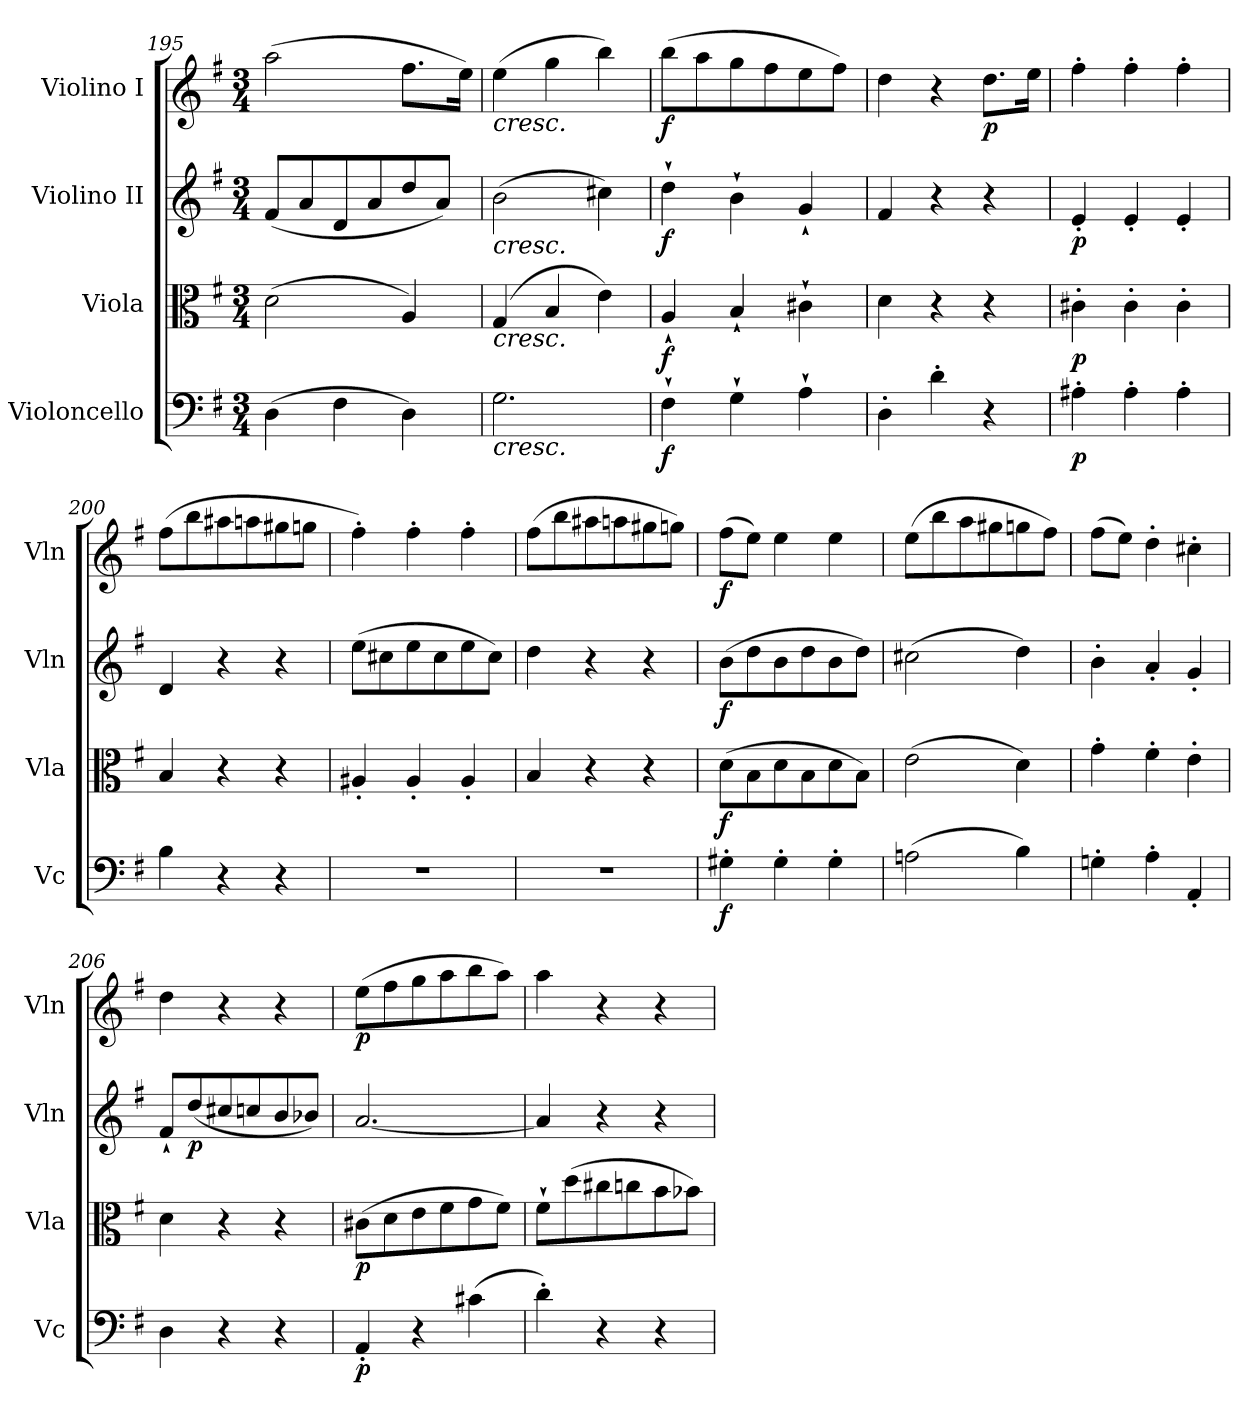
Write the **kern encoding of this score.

**kern	**dynam	**kern	**dynam	**kern	**dynam	**kern	**dynam
*part4	*part4	*part3	*part3	*part2	*part2	*part1	*part1
*staff4	*staff4	*staff3	*staff3	*staff2	*staff2	*staff1	*staff1
*I"Violoncello	*	*I"Viola	*	*I"Violino II	*	*I"Violino I	*
*I'Vc	*	*I'Vla	*	*I'Vln	*	*I'Vln	*
*clefF4	*	*clefC3	*	*clefG2	*	*clefG2	*
*k[f#]	*	*k[f#]	*	*k[f#]	*	*k[f#]	*
*M3/4	*	*M3/4	*	*M3/4	*	*M3/4	*
=195	=195	=195	=195	=195	=195	=195	=195
(4D	.	(2d	.	(8f#L	.	(2aa	.
.	.	.	.	8a	.	.	.
4F#	.	.	.	8d	.	.	.
.	.	.	.	8a	.	.	.
4D)	.	4A)	.	8dd	.	8.ff#L	.
.	.	.	.	8aJ)	.	.	.
.	.	.	.	.	.	16eeJk)	.
=196	=196	=196	=196	=196	=196	=196	=196
!	!	!	!	!	!	!LO:TX:b:i:t=cresc.	!
!	!	!	!	!LO:TX:b:i:t=cresc.	!	!	!
!	!	!LO:TX:b:i:t=cresc.	!	!	!	!	!
!LO:TX:b:i:t=cresc.	!	!	!	!	!	!	!
2.G	.	(4G	.	(2b	.	(4ee	.
.	.	4B	.	.	.	4gg	.
.	.	4e)	.	4cc#X)	.	4bb)	.
=197	=197	=197	=197	=197	=197	=197	=197
4F#`	f	4A`	f	4dd`	f	(8bbL	f
.	.	.	.	.	.	8aa	.
4G`	.	4B`	.	4b`	.	8gg	.
.	.	.	.	.	.	8ff#	.
4A`	.	4c#X`	.	4g`	.	8ee	.
.	.	.	.	.	.	8ff#J)	.
=198	=198	=198	=198	=198	=198	=198	=198
4D'	.	4d	.	4f#	.	4dd	.
4d'	.	4r	.	4r	.	4r	.
4r	.	4r	.	4r	.	8.ddL	p
.	.	.	.	.	.	16eeJk	.
=199	=199	=199	=199	=199	=199	=199	=199
4A#X'	p	4c#X'	p	4e'	p	4ff#'	.
4A#'	.	4c#'	.	4e'	.	4ff#'	.
4A#'	.	4c#'	.	4e'	.	4ff#'	.
=200	=200	=200	=200	=200	=200	=200	=200
4B	.	4B	.	4d	.	(8ff#L	.
.	.	.	.	.	.	8bb	.
4r	.	4r	.	4r	.	8aa#X	.
.	.	.	.	.	.	8aan	.
4r	.	4r	.	4r	.	8gg#X	.
.	.	.	.	.	.	8ggnJ	.
=201	=201	=201	=201	=201	=201	=201	=201
2.r	.	4A#X'	.	(8eeL	.	4ff#')	.
.	.	.	.	8cc#X	.	.	.
.	.	4A#'	.	8ee	.	4ff#'	.
.	.	.	.	8cc#	.	.	.
.	.	4A#'	.	8ee	.	4ff#'	.
.	.	.	.	8cc#J)	.	.	.
=202	=202	=202	=202	=202	=202	=202	=202
2.r	.	4B	.	4dd	.	(8ff#L	.
.	.	.	.	.	.	8bb	.
.	.	4r	.	4r	.	8aa#X	.
.	.	.	.	.	.	8aan	.
.	.	4r	.	4r	.	8gg#X	.
.	.	.	.	.	.	8ggnJ)	.
=203	=203	=203	=203	=203	=203	=203	=203
4G#X'	f	(8dL	f	(8bL	f	(8ff#L	f
.	.	8B	.	8dd	.	8eeJ)	.
4G#'	.	8d	.	8b	.	4ee	.
.	.	8B	.	8dd	.	.	.
4G#'	.	8d	.	8b	.	4ee	.
.	.	8BJ)	.	8ddJ)	.	.	.
=204	=204	=204	=204	=204	=204	=204	=204
(2An	.	(2e	.	(2cc#X	.	(8eeL	.
.	.	.	.	.	.	8bb	.
.	.	.	.	.	.	8aa	.
.	.	.	.	.	.	8gg#X	.
4B)	.	4d)	.	4dd)	.	8ggn	.
.	.	.	.	.	.	8ff#J)	.
=205	=205	=205	=205	=205	=205	=205	=205
4Gn'	.	4g'	.	4b'	.	(8ff#L	.
.	.	.	.	.	.	8eeJ)	.
4A'	.	4f#'	.	4a'	.	4dd'	.
4AA'	.	4e'	.	4g'	.	4cc#X'	.
=206	=206	=206	=206	=206	=206	=206	=206
4D	.	4d	.	8f#`L	.	4dd	.
.	.	.	.	(8dd	p	.	.
4r	.	4r	.	8cc#X	.	4r	.
.	.	.	.	8ccn	.	.	.
4r	.	4r	.	8b	.	4r	.
.	.	.	.	8b-XJ)	.	.	.
=207	=207	=207	=207	=207	=207	=207	=207
4AA'	p	(8c#XL	p	[2.a	.	(8eeL	p
.	.	8d	.	.	.	8ff#	.
4r	.	8e	.	.	.	8gg	.
.	.	8f#	.	.	.	8aa	.
(4c#X	.	8g	.	.	.	8bb	.
.	.	8f#J)	.	.	.	8aaJ)	.
=208	=208	=208	=208	=208	=208	=208	=208
4d')	.	8f#`L	.	4a]	.	4aa	.
.	.	(8dd	.	.	.	.	.
4r	.	8cc#X	.	4r	.	4r	.
.	.	8ccn	.	.	.	.	.
4r	.	8b	.	4r	.	4r	.
.	.	8b-XJ)	.	.	.	.	.
=	=	=	=	=	=	=	=
*-	*-	*-	*-	*-	*-	*-	*-
